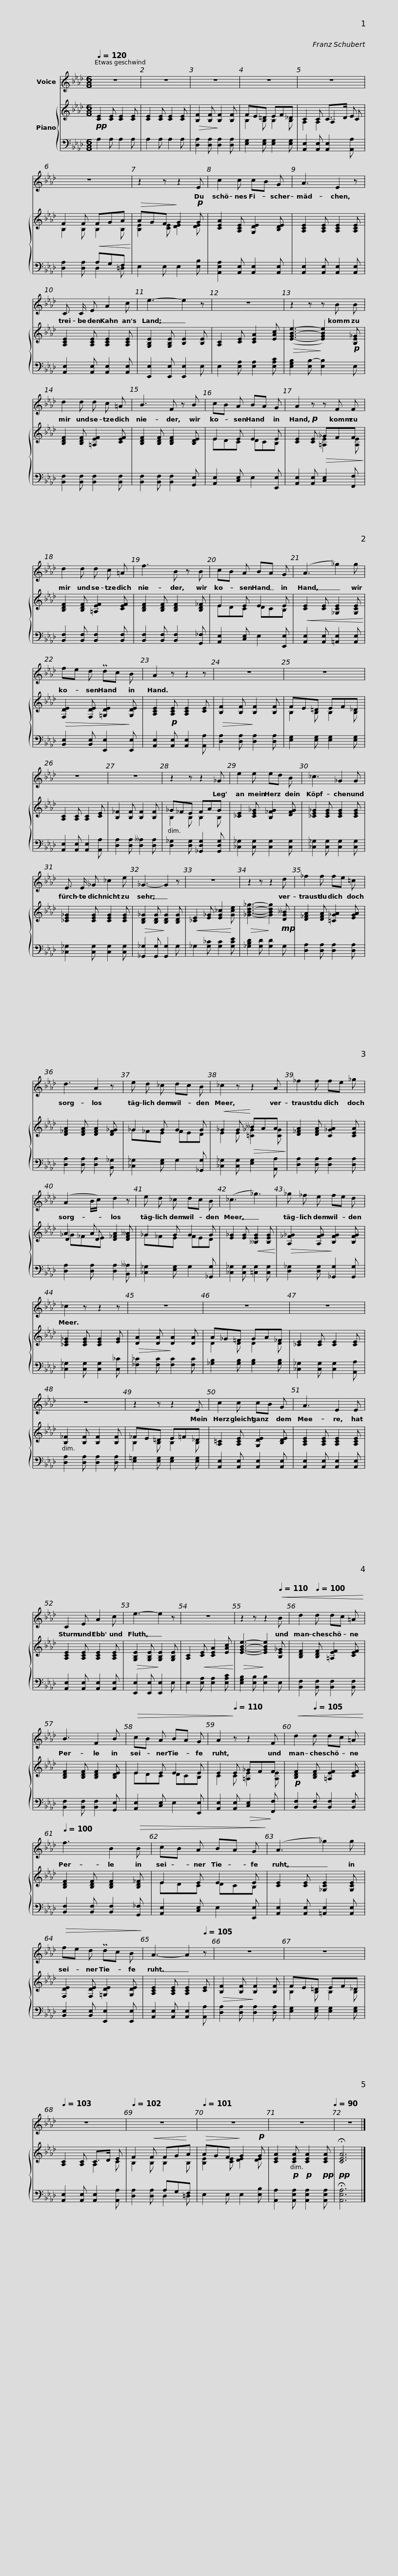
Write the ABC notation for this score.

X:1
%%score 1 { ( 2 4 5 ) | ( 3 6 ) }
L:1/8
Q:1/4=120
M:6/8
I:linebreak $
K:Ab
V:1 treble
V:2 treble
V:4 treble
V:5 treble
V:3 bass
V:6 bass
V:1
 z6 | z6 | z6 | z6 | z6 |$ %5
 z6 | z2 z z2 E | c2 c cB G | A3 E2 z | C3/2 C/ E A2 c |$ %10
 e3- e2 z | z6 | z2 z z B B | d2 d d c =A | B3 F z B | %15
 cB A BA G |$ A2 z z F F | d2 d d c =A | f3 B z B | cB A BA G | %20
 (A3 _g2) g |$ fe d Pdc B | A2 z z2 z | z6 | z6 | %25
 z6 | z6 |$ z2 z z2 _G | e2 e ed B | _c3 _G2 G | %30
 E3/2 E/ _G _c2 e | _G3- G2 z |$ z6 | z2 z z2 d | _f2 f fe =c | %35
 d3 A2 z | e d _c dc B |$ _c2 z z2 A | _f2 f fe _g | (A2 B/c/) d2 z | %40
 e d _c dc B | (_c3 _g3) |$ _g _f e fe d | _c2 z z2 z | z6 | %45
 z6 | z6 |$ z6 | z2 z z2 E | c2 c cB G | %50
 A3 E2 E | C2 E A2 c |$ e3- e2 z | z6 | z2 z[Q:1/4=115] z2[Q:1/4=110]!<(! B | %55
 d2[Q:1/4=100] d dc =A!<)! | B3 F2 B |$!>(! cB A BA G | A2!>)![Q:1/4=110] z z2 F |!<(! d2[Q:1/4=105] d dc =A!<)! | %60
[Q:1/4=100] f3 B2!>(! B | cB A BA G!>)! |$ (A3 _g2) g |!>(! fe d Pdc B!>)! | A3- A2[Q:1/4=105] z | %65
 z6 | z6 |$[Q:1/4=103] z6 |[Q:1/4=102] z6 |[Q:1/4=101] z6 | %70
[Q:1/4=96] z6[Q:1/4=90] | z6 |] %72
V:2
!pp! [CE]2 [CE] [CE]2 [CE] | [CE]2 [CE] [CE]2 [CE] |!>(! [B,F]2 [B,F]!>)! [B,F]2 [B,F] | FE=D EF_D | C2 C C>D E |$ %5
 F2 F!<(! FGA!<)! |!>(! AGF!>)! G2!p! G | [CEA]2 [A,CE] [G,DE]2 [B,DE] | [A,CE]2 [A,CE] [A,CE]2 [A,CE] | [A,CE]2 [A,CE] [A,CE]2 [A,CE] |$ %10
 [G,B,E]2 [G,B,E] [B,E]2 [B,E] | [A,C]2 [CE] [CEA]2 [EAc] |!>(! ([E-GB-e-]3!>)! [EGBe]2)!p! [B,E_G] | [B,DF]2 [B,DF] [=A,EF]2 [CEF] | [B,DF]2 [B,DF] [B,DF]2 [B,DE] | %15
 E2 E E2 E |$ [CE]2!p! [CE]!>(! _GFF!>)! | [B,DF]2 [B,DF] [=A,EF]2 [CEF] | [B,DF]2 [B,DF] [B,DF]2 [B,D_F] | E2 E E2 E | %20
!<(! [CE]2 [CE] [_G,CE]2 [G,CE]!<)! |$!>(! [F,DE]2 [F,DE] [=G,DE]2!>)! [G,DE] | [A,CE]2!p! [A,CE] [A,CE]2 [CE] |!>(! [B,F]2 [B,F]!>)! [B,F]2 [B,F] | FE=D EF_D | %25
 [A,C]2 [A,C] [A,C]2 [CE] | [B,_F]2 [B,F] [B,F]2 [B,F] |$ _G_FE FAG | [_CE]2 [CE_G] [B,_FG]2 [DFG] | [_CE_G]2 [CEG] [CEG]2 [CEG] | %30
 [_CE_G]2 [CEG] [CEG]2 [CEG] |!>(! [B,D_G]2 [B,DG]!>)! [B,DG]2 [B,DG] |$!<(! [_CE]2 [E_G] [EG_c]2!<)! [Gce] |!>(! [_GBd_g]3-!>)! [GBdg]2!mp! [DG__B] | [D_FA]2 [DFA] [=C_GA]2 [EGA] | %35
 [D_FA]2 [DFA] [DFA]2 [DF_G] | _G2 G G2 G |$!<(! _G2 G!<)!!>(! __BAA!>)! | [D_FA]2 [DFA] [C_GA]2 [CEA] | A2 A [D_FA]2 [DF__A] | %40
 _G2 G G2 G | [E_G]2 [EG]!<(! [__B,EG]2 [B,EG]!<)! |$!>(! [A,_F_G]2 [A,FG]!>)! [B,FG]2 [B,FG] | [_CE_G]2 [CEG] [CEG]2 [EG] |!>(! [DA]2 [DA]!>)! [DA]2 [DA] | %45
 A_G=F GA_F | [_CE]2 [CE] [CE]2 [CE] |$ [B,_F]2 [B,F] [B,F]2 [B,F] | _FE=D E=F_D | [A,=C]2 [A,CE] [G,DE]2 [B,DE] | %50
 [A,CE]2 [A,CE] [A,CE]2 [A,CE] | [A,CE]2 [A,CE] [A,CE]2 [A,CE] |$!>(! [G,B,E]2 [G,B,E]!>)! [G,B,E]2 [G,B,E] | [A,C]2!<(! [CE] [CEA]2 [EAc]!<)! |!>(! [EGBe]3-!>)! [EGBe]2 [B,E_G] | %55
 [B,DF]2 [B,DF] [=A,EF]2 [CEF] | [B,DF]2 [B,DF] [B,DF]2 [B,DE] |$ E2 E E2 E | E2 E _GFF |!p! [B,DF]2 [B,DF] [=A,EF]2 [CEF] | %60
 [B,DF]2 [B,DF] [B,DF]2 [B,D_F] | E2 E E2 E |$ [CE]2 [CE] [_G,CE]2 [G,CE] | [F,DE]2 [F,DE] [=G,DE]2 [G,DE] | [A,CE]2 [A,CE] [A,CE]2 [CE] | %65
!>(! [B,F]2 [B,F]!>)! [B,F]2 [B,F] | FE=D EF_D |$ [A,C]2 [A,C] C>D E | F2!<(! F FG!<)!A |!>(! AGF!>)! G2!p! G | %70
 [CEA]2!p! [CEA]!p! [CEA]2!pp! [CEA] |!pp! !fermata![CEA]6 |] %72
V:3
 A,2 A, A,2 A, | A,2 A, A,2 A, | [D,A,]2 [D,A,] [D,A,]2 [D,A,] | [E,G,]2 [E,G,] [E,G,]2 [E,G,] | [A,,E,]2 [A,,E,] [A,,E,]2 [A,,A,] |$ %5
 x3 A,G,F, | E,2 E, E,2 [E,B,] | [A,,E,A,]2 [A,,E,] [A,,E,]2 [A,,E,] | [A,,E,]2 [A,,E,] [A,,E,]2 [A,,E,] | [A,,E,]2 [A,,E,] [A,,E,]2 [A,,E,] |$ %10
 [E,,E,]2 [E,,E,] [E,,E,]2 E, | E,2 [E,A,] [E,A,]2 [E,A,C] | [E,G,B,]2 [E,B,-] [E,B,]2 E, | [B,,F,]2 [B,,F,] [B,,F,]2 [B,,F,] | [B,,F,]2 [B,,F,] [B,,F,]2 [G,,E,] | %15
 [A,,E,]2 [C,E,] E,2 [E,,E,] |$ [A,,E,]2 [A,,E,] [C,E,]2 [F,,F,] | [B,,F,]2 [B,,F,] [B,,F,]2 [B,,F,] | [B,,F,]2 [B,,F,] [B,,F,]2 [G,,_F,] | [A,,E,]2 [C,E,] E,2 [E,,E,] | %20
 [A,,E,]2 [A,,E,] [=A,,E,]2 [A,,E,] |$ [B,,E,]2 [B,,E,] [E,,E,]2 [E,,E,] | [A,,E,]2 [A,,E,] [A,,E,]2 [A,,A,] | [D,A,]2 [D,A,] [D,A,]2 [D,A,] | [E,G,]2 [E,G,] [E,G,]2 [E,G,] | %25
 [A,,E,]2 [A,,E,] [A,,E,]2 [A,,A,] | [D,A,]2 [D,A,] [D,__A,]2 [D,A,] |$ [D,_G,]2 [D,G,] [_G,,D,G,]2 [G,,D,G,] | [_C,_G,]2 [C,G,] [C,G,]2 [C,G,] | [_C,_G,]2 [C,G,] [C,G,]2 [C,G,] | %30
 [_C,_G,]2 [C,G,] [C,G,]2 [C,G,] | [_G,,_G,]2 [G,,G,] [G,,G,]2 G, |$ _G,2 [G,_C] [G,C]2 [G,CE] | [_G,B,D]2 [G,D] [G,D]2 G, | [D,A,]2 [D,A,] [D,A,]2 [D,A,] | %35
 [D,A,]2 [D,A,] [D,A,]2 [B,,_G,] | [_C,_G,]2 [E,G,] G,2 [_G,,G,] |$ [_C,_G,]2 [C,G,] [E,G,]2 [A,,A,] | [D,A,]2 [D,A,] [D,A,]2 [D,A,] | [D,A,]2 [D,A,] [D,A,]2 [B,,__A,] | %40
 [_C,_G,]2 [E,G,] G,2 [_G,,G,] | [_C,_G,]2 [C,G,] [=C,G,]2 [C,G,] |$ [D,_G,]2 [D,G,] [_G,,G,]2 [G,,G,] | [_C,_G,]2 [C,G,] [C,G,]2 [C,_C] | [_F,_C]2 [F,C] [F,C]2 [F,C] | %45
 [_G,B,]2 [G,B,] [G,B,]2 [G,B,] | [_C,_G,]2 [C,G,] [C,G,]2 [A,,A,] |$ [D,A,]2 [D,A,] [D,A,]2 [D,A,] | [E,=G,]2 [E,G,] [E,G,]2 [E,G,] | [A,,E,]2 [A,,E,] [A,,E,]2 [A,,E,] | %50
 [A,,E,]2 [A,,E,] [A,,E,]2 [A,,E,] | [A,,E,]2 [A,,E,] [A,,E,]2 [A,,E,] |$ [E,,E,]2 [E,,E,] [E,,E,]2 E, | E,2 [E,A,] [E,A,]2 [E,A,C] | [E,G,B,]2 [E,B,] [E,B,]2 E, | %55
 [B,,F,]2 [B,,F,] [B,,F,]2 [B,,F,] | [B,,F,]2 [B,,F,] [B,,F,]2 [G,,E,] |$ [A,,E,]2 [C,E,] E,2 [E,,E,] | [A,,E,]2 [A,,E,]!>(! [C,E,]2!>)! [F,,F,] | [B,,F,]2 [B,,F,] [B,,F,]2 [B,,F,] | %60
 [B,,F,]2 [B,,F,] [B,,F,]2 [G,,_F,] | [A,,E,]2 [C,E,] E,2 [E,,E,] |$ [A,,E,]2 [A,,E,] [=A,,E,]2 [A,,E,] | [B,,E,]2 [B,,E,] [E,,E,]2 [E,,E,] | [A,,E,]2 [A,,E,] [A,,E,]2 [A,,A,] | %65
 [D,A,]2 [D,A,] [D,A,]2 [D,A,] | [E,G,]2 [E,G,] [E,G,]2 [E,G,] |$ [A,,E,]2 [A,,E,] [A,,E,]2 [A,,A,] | x3 A,G,F, | E,2 E, E,2 [E,B,] | %70
 [A,,A,]2 [A,,E,A,] [A,,E,A,]2 [A,,E,A,] | !fermata![A,,E,A,]6 |] %72
V:4
 x6 | x6 | x6 | B,2 B, B,2 B, | x3 A,2 C |$ %5
 B,2 B, B,2 B, | [B,E]2 [CE] [DE]2 [DE] | x6 | x6 | x6 |$ %10
 x6 | x6 | x6 | x6 | x6 | %15
 EDC DCB, |$ x3 [=A,E]2 [A,E] | x6 | x6 | EDC DCB, | %20
 x6 |$ x6 | x6 | x6 | B,2 B, B,2 B, | %25
 x6 | x6 |$ B,2 B, B,2 B, | x6 | x6 | %30
 x6 | x6 |$ x6 | x6 | x6 | %35
 x6 | _G_FE FED |$ E2 E [=C_G]2 [CG] | x6 | D2 D x2 x | %40
 _G_FE FED | x6 |$ x6 | x6 | x6 | %45
 D2 D D2 D | x6 |$ x6 | B,2 B, B,2 B, | x6 | %50
 x6 | x6 |$ x6 | x6 | x6 | %55
 x6 | x6 |$ EDC DCB, | C2 C [=A,E]2 [A,E] | x6 | %60
 x6 | EDC DCB, |$ x6 | x6 | x6 | %65
 x6 | B,2 B, B,2 B, |$ x3 A,2 C | B,2 B, B,2 B, | [B,E]2 [CE] [DE]2 [DE] | %70
 x6 | x6 |] %72
V:5
 x6 | x6 | x6 | x6 | A,2 A,2 x2 |$ %5
 x6 | x6 | x6 | x6 | x6 |$ %10
 x6 | x6 | x6 | x6 | x6 | %15
 x6 |$ x6 | x6 | x6 | x6 | %20
 x6 |$ x6 | x6 | x6 | x6 | %25
 x6 | x6 |$ x6 | x6 | x6 | %30
 x6 | x6 |$ x6 | x6 | x6 | %35
 x6 | x6 |$ x6 | x6 | _G_FE x2 x | %40
 x6 | x6 |$ x6 | x6 | x6 | %45
 x6 | x6 |$ x6 | x6 | x6 | %50
 x6 | x6 |$ x6 | x6 | x6 | %55
 x6 | x6 |$ x6 | x6 | x6 | %60
 x6 | x6 |$ x6 | x6 | x6 | %65
 x6 | x6 |$ x6 | x6 | x6 | %70
 x6 | x6 |] %72
V:6
 x6 | x6 | x6 | x6 | x6 |$ %5
 [D,A,]2 [D,A,] D,2 =D, | x6 | x6 | x6 | x6 |$ %10
 x6 | x6 | x6 | x6 | x6 | %15
 x6 |$ x6 | x6 | x6 | x6 | %20
 x6 |$ x6 | x6 | x6 | x6 | %25
 x6 | x6 |$ x6 | x6 | x6 | %30
 x6 | x6 |$ x6 | x6 | x6 | %35
 x6 | x6 |$ x6 | x6 | x6 | %40
 x6 | x6 |$ x6 | x6 | x6 | %45
 x6 | x6 |$ x6 | x6 | x6 | %50
 x6 | x6 |$ x6 | x6 | x6 | %55
 x6 | x6 |$ x6 | x6 | x6 | %60
 x6 | x6 |$ x6 | x6 | x6 | %65
 x6 | x6 |$ x6 | [D,A,]2 [D,A,] D,2 =D, | x6 | %70
 x6 | x6 |] %72
